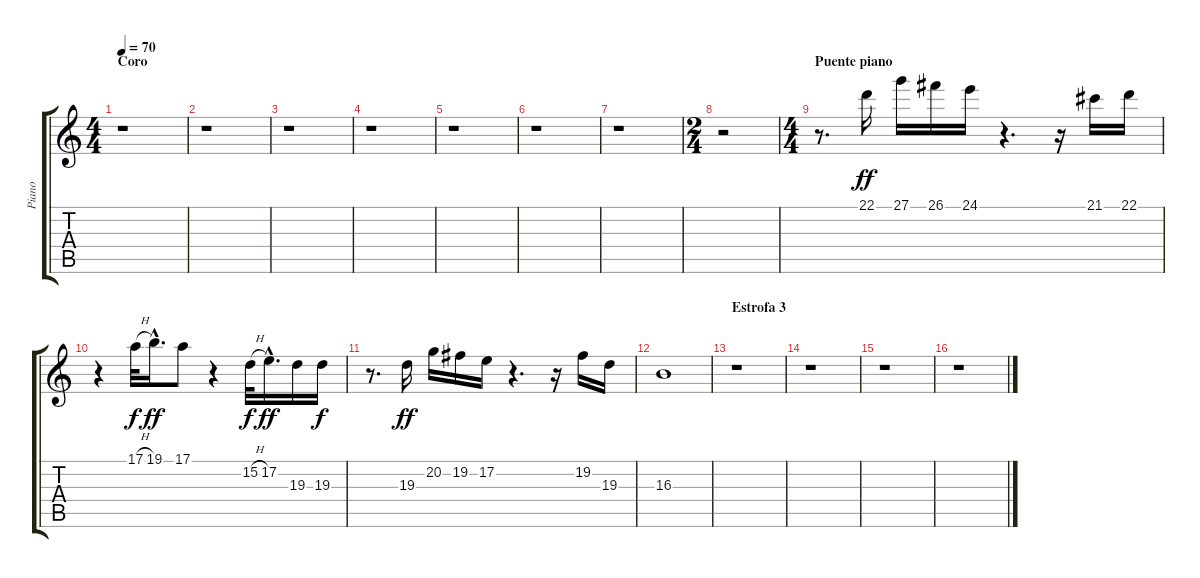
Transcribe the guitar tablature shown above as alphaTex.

\track ("Piano" "Piano") {instrument brightacousticpiano}
\staff {score tabs}
\tuning (E4 B3 G3 D3 A2 E2) {hide}
\ts (4 4)
\section ("" "Coro")
\tempo 70
\clef g2
\ks c
r.1{dy ff} |
r.1 |
r.1 |
r.1 |
r.1 |
r.1 |
r.1 |
\ts (2 4)
r.2 |
\ts (4 4)
\section ("" "Puente piano")
r.8{d} 22.1.16 27.1.16 26.1.16 24.1.16 r.4{d} r.16 21.1.16 22.1.16 |
r.4 17.1{h}.32{dy f} 19.1{hac}.16{d dy ff} 17.1.8 r.4 15.2{h}.32{dy f} 17.2{hac}.16{d dy ff} 19.3.16 19.3.16{dy f} |
r.8{d} 19.3.16{dy ff} 20.2.16 19.2.16 17.2.16 r.4{d} r.16 19.2.16 19.3.16 |
16.3.1 |
\section ("" "Estrofa 3")
r.1 |
r.1 |
r.1 |
r.1
